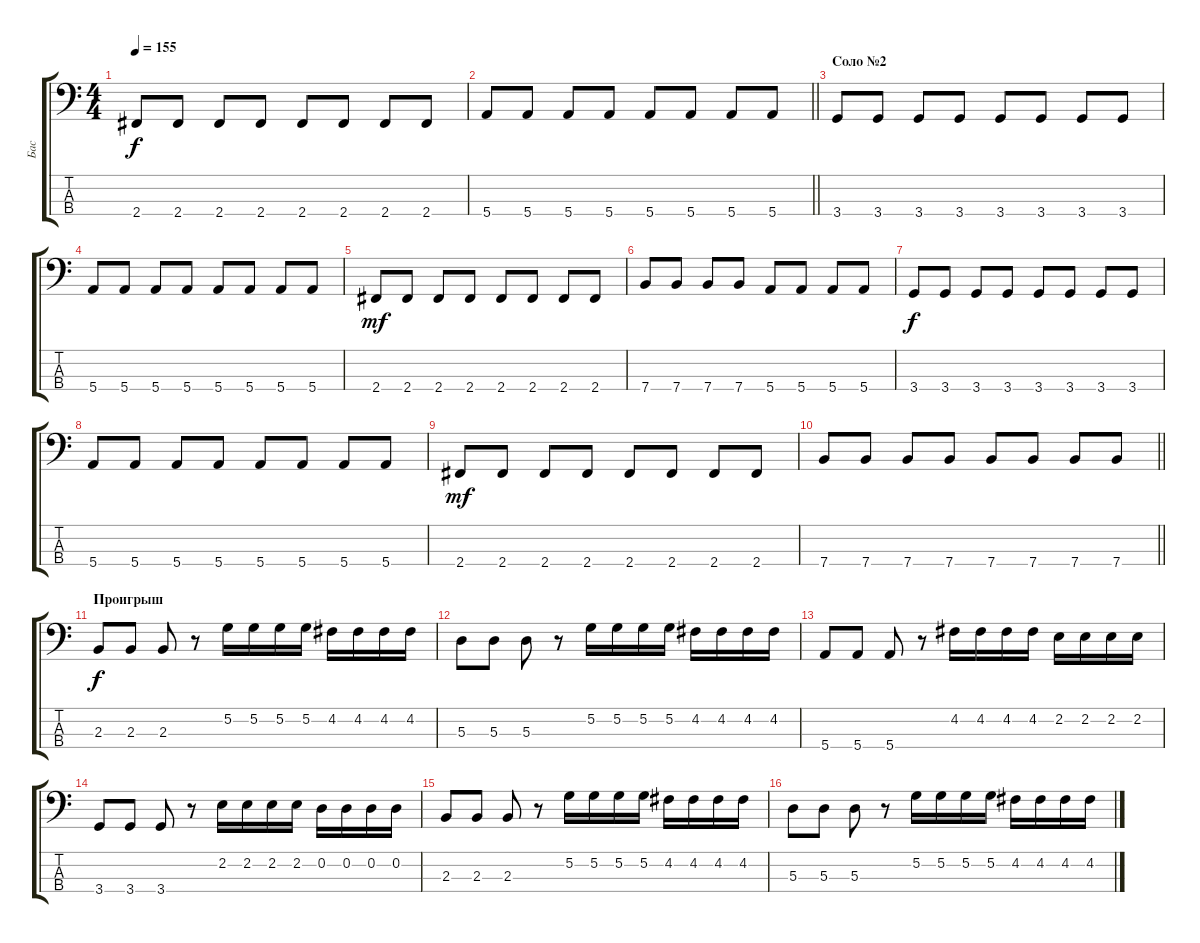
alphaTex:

\track ("Бас" "Бас") {instrument electricbassfinger}
\staff {score tabs}
\tuning (G2 D2 A1 E1) {hide}
\ts (4 4)
\tempo 155
\clef f4
\ks c
2.4.8{dy f} 2.4.8 2.4.8 2.4.8 2.4.8 2.4.8 2.4.8 2.4.8 |
\barLineRight lightlight
5.4.8 5.4.8 5.4.8 5.4.8 5.4.8 5.4.8 5.4.8 5.4.8 |
\section ("" "Соло №2")
3.4.8 3.4.8 3.4.8 3.4.8 3.4.8 3.4.8 3.4.8 3.4.8 |
5.4.8 5.4.8 5.4.8 5.4.8 5.4.8 5.4.8 5.4.8 5.4.8 |
2.4.8{dy mf} 2.4.8 2.4.8 2.4.8 2.4.8 2.4.8 2.4.8 2.4.8 |
7.4.8 7.4.8 7.4.8 7.4.8 5.4.8 5.4.8 5.4.8 5.4.8 |
3.4.8{dy f} 3.4.8 3.4.8 3.4.8 3.4.8 3.4.8 3.4.8 3.4.8 |
5.4.8 5.4.8 5.4.8 5.4.8 5.4.8 5.4.8 5.4.8 5.4.8 |
2.4.8{dy mf} 2.4.8 2.4.8 2.4.8 2.4.8 2.4.8 2.4.8 2.4.8 |
\barLineRight lightlight
7.4.8 7.4.8 7.4.8 7.4.8 7.4.8 7.4.8 7.4.8 7.4.8 |
\section ("" "Проигрыш")
2.3.8{dy f} 2.3.8 2.3.8 r.8 5.2.16 5.2.16 5.2.16 5.2.16 4.2.16 4.2.16 4.2.16 4.2.16 |
5.3.8 5.3.8 5.3.8 r.8 5.2.16 5.2.16 5.2.16 5.2.16 4.2.16 4.2.16 4.2.16 4.2.16 |
5.4.8 5.4.8 5.4.8 r.8 4.2.16 4.2.16 4.2.16 4.2.16 2.2.16 2.2.16 2.2.16 2.2.16 |
3.4.8 3.4.8 3.4.8 r.8 2.2.16 2.2.16 2.2.16 2.2.16 0.2.16 0.2.16 0.2.16 0.2.16 |
2.3.8 2.3.8 2.3.8 r.8 5.2.16 5.2.16 5.2.16 5.2.16 4.2.16 4.2.16 4.2.16 4.2.16 |
5.3.8 5.3.8 5.3.8 r.8 5.2.16 5.2.16 5.2.16 5.2.16 4.2.16 4.2.16 4.2.16 4.2.16
